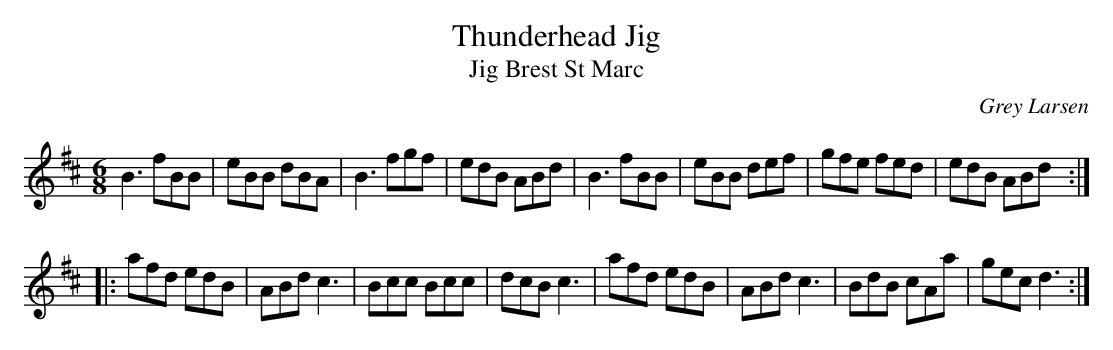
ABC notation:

X:1
T: Thunderhead Jig
T: Jig Brest St Marc
C: Grey Larsen
M: 6/8
L: 1/8
K: Bm
B3 fBB | eBB dBA | B3 fgf | edB ABd |\
B3 fBB | eBB def | gfe fed | edB ABd :|
|:\
afd edB | ABd c3 | Bcc Bcc | dcB c3 |\
afd edB | ABd c3 | BdB cAa | gec d3 :|
